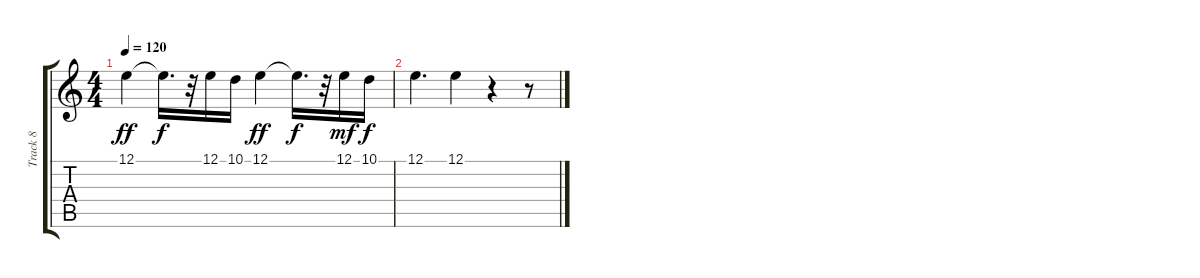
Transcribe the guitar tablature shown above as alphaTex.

\track ("Track 8" "Track 8") {instrument acousticgrandpiano}
\staff {score tabs}
\tuning (E4 B3 G3 D3 A2 E2) {hide}
\ts (4 4)
\tempo 120
\clef g2
\ks c
12.1.4{dy ff} 12.1{t}.16{d dy f} r.32 12.1.16 10.1.16 12.1.4{dy ff} 12.1{t}.16{d dy f} r.32 12.1.16{dy mf} 10.1.16{dy f} |
12.1.4{d} 12.1.4 r.4 r.8
